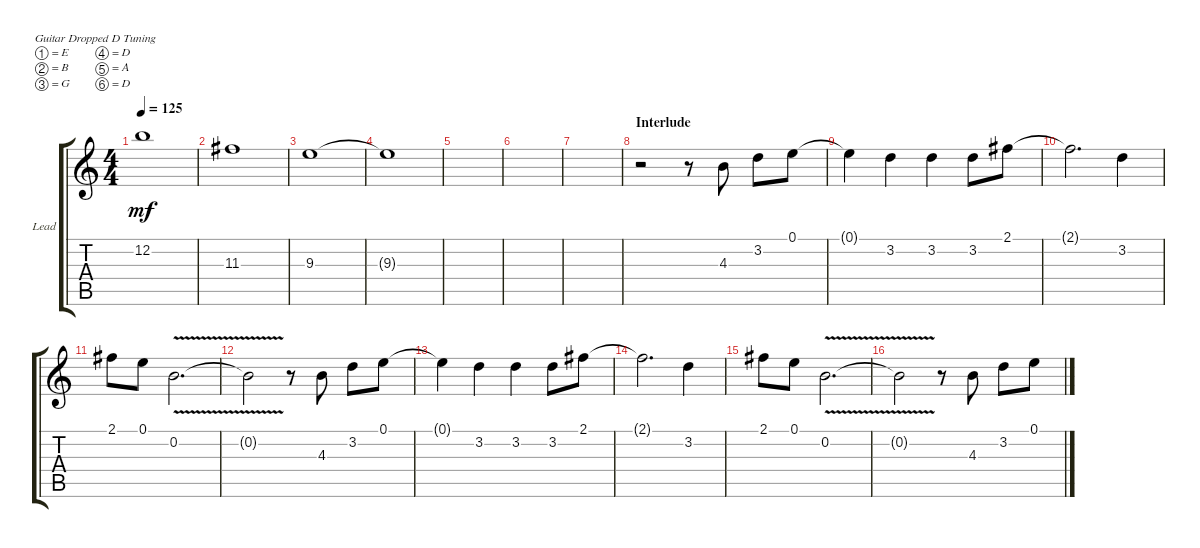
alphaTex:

\defaultSystemsLayout 4
\bracketExtendMode groupsimilarinstruments
\firstSystemTrackNameOrientation horizontal
\otherSystemsTrackNameOrientation horizontal
\track ("Lead Guitar" "Lead") {instrument electricguitarclean}
\staff {score tabs}
\tuning (E4 B3 G3 D3 A2 D2)
\ts (4 4)
\tempo 125
\clef g2
\ks c
12.2.1{dy mf} |
11.3.1 |
9.3.1 |
9.3{t}.1 |
|
|
|
\section ("" "Interlude")
r.2 r.8 4.3.8 3.2.8 0.1.8 |
0.1{t}.4 3.2.4 3.2.4 3.2.8 2.1.8 |
2.1{t}.2{d} 3.2.4 |
2.1.8 0.1.8 0.2{v}.2{d} |
0.2{v t}.2 r.8 4.3.8 3.2.8 0.1.8 |
0.1{t}.4 3.2.4 3.2.4 3.2.8 2.1.8 |
2.1{t}.2{d} 3.2.4 |
2.1.8 0.1.8 0.2{v}.2{d} |
0.2{v t}.2 r.8 4.3.8 3.2.8 0.1.8
